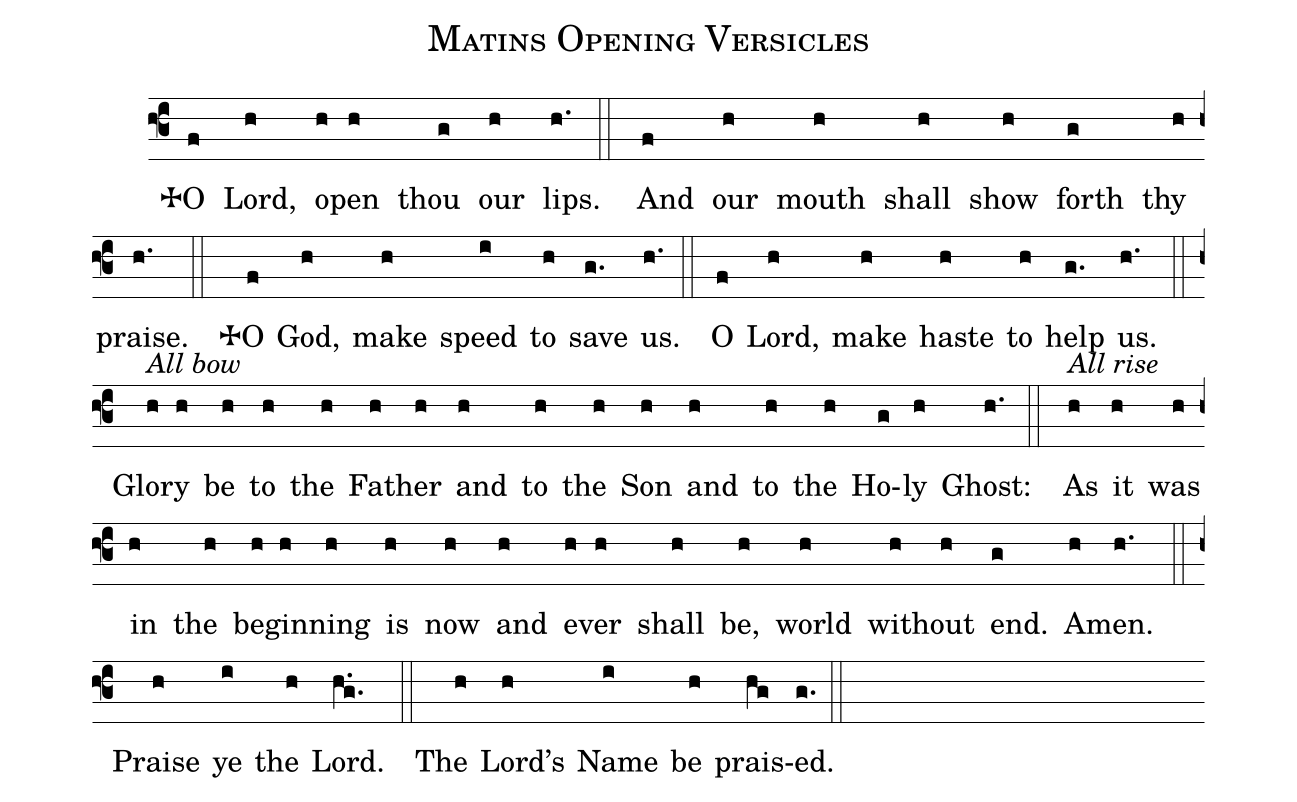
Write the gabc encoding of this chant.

name: Matins Opening Versicles;
%%
(f3)
℣ <v>\grecross</v> O(f) Lord,(h) o(h)pen(h) thou(g) our(h) lips.(h.) (::)
℟ And(f) our(h) mouth(h) shall(h) show(h) forth(g) thy(h) praise.(h.) (::)
℣ <v>\grecross</v> O(f) God,(h) make(h) speed(i) to(h) save(g.) us.(h.) (::)
℟ O(f) Lord,(h) make(h) haste(h) to(h) help(g.) us.(h.) (::)
℣ Glo(h[alt:All bow])ry(h) be(h) to(h) the(h) Fa(h)ther(h) and(h) to(h) the(h) Son(h) and(h) to(h) the(h) Ho(g)ly(h) Ghost:(h.) (::)
℟ As(h[alt:All rise]) it(h) was(h) in(h) the(h) be(h)gin(h)ning(h) is(h) now(h) and(h) e(h)ver(h) shall(h) be,(h) world(h) with(h)out(h) end.(g) A(h)men.(h.) (::)
℣ Praise(h) ye(i) the(h) Lord.(h.g.) (::)
℟ The(h) Lord's(h) Name(i) be(h) prais-(hg)ed.(g.) (::)
